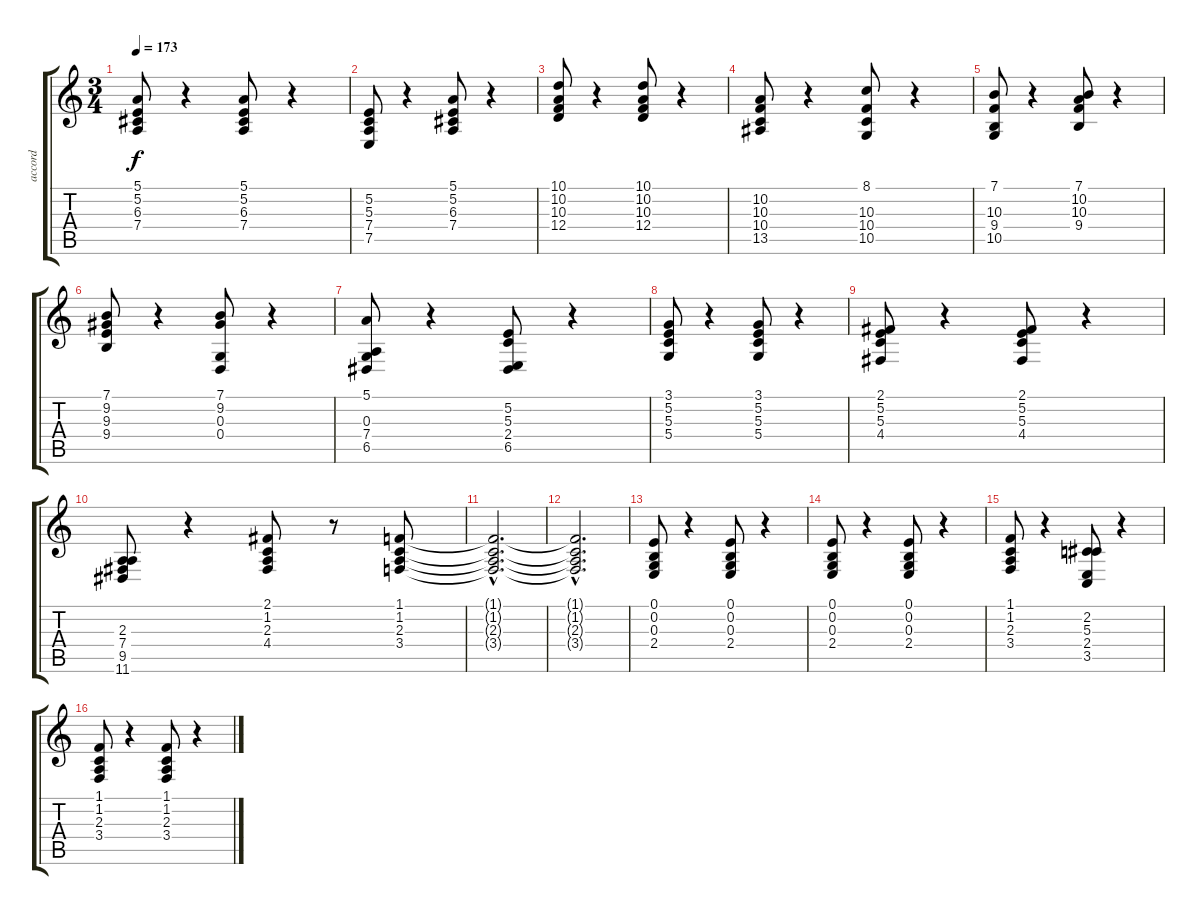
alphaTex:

\track ("accord" "accord") {instrument acousticgrandpiano}
\staff {score tabs}
\tuning (E4 B3 G3 D3 A2 E2) {hide}
\ts (3 4)
\tempo 173
\clef g2
\ks c
(5.1 5.2 6.3 7.4).8{dy f} r.4 (5.1 5.2 6.3 7.4).8 r.4 |
(5.2 5.3 7.4 7.5).8 r.4 (5.1 5.2 6.3 7.4).8 r.4 |
(10.1 10.2 10.3 12.4).8 r.4 (10.1 10.2 10.3 12.4).8 r.4 |
(10.2 10.3 10.4 13.5).8 r.4 (8.1 10.3 10.4 10.5).8 r.4 |
(7.1 10.3 9.4 10.5).8 r.4 (7.1 10.2 10.3 9.4).8 r.4 |
(7.1 9.2 9.3 9.4).8 r.4 (7.1 9.2 0.3 0.4).8 r.4 |
(5.1 0.3 7.4 6.5).8 r.4 (5.2 5.3 2.4 6.5).8 r.4 |
(3.1 5.2 5.3 5.4).8 r.4 (3.1 5.2 5.3 5.4).8 r.4 |
(2.1 5.2 5.3 4.4).8 r.4 (2.1 5.2 5.3 4.4).8 r.4 |
(2.3 7.4 9.5 11.6).8 r.4 (2.1 1.2 2.3 4.4).8 r.8 (1.1 1.2 2.3 3.4).8 |
(1.1{hac t} 1.2{hac t} 2.3{hac t} 3.4{hac t}).2{d} |
(1.1{hac t} 1.2{hac t} 2.3{hac t} 3.4{hac t}).2{d} |
(0.1 0.2 0.3 2.4).8 r.4 (0.1 0.2 0.3 2.4).8 r.4 |
(0.1 0.2 0.3 2.4).8 r.4 (0.1 0.2 0.3 2.4).8 r.4 |
(1.1 1.2 2.3 3.4).8 r.4 (2.2 5.3 2.4 3.5).8 r.4 |
(1.1 1.2 2.3 3.4).8 r.4 (1.1 1.2 2.3 3.4).8 r.4
